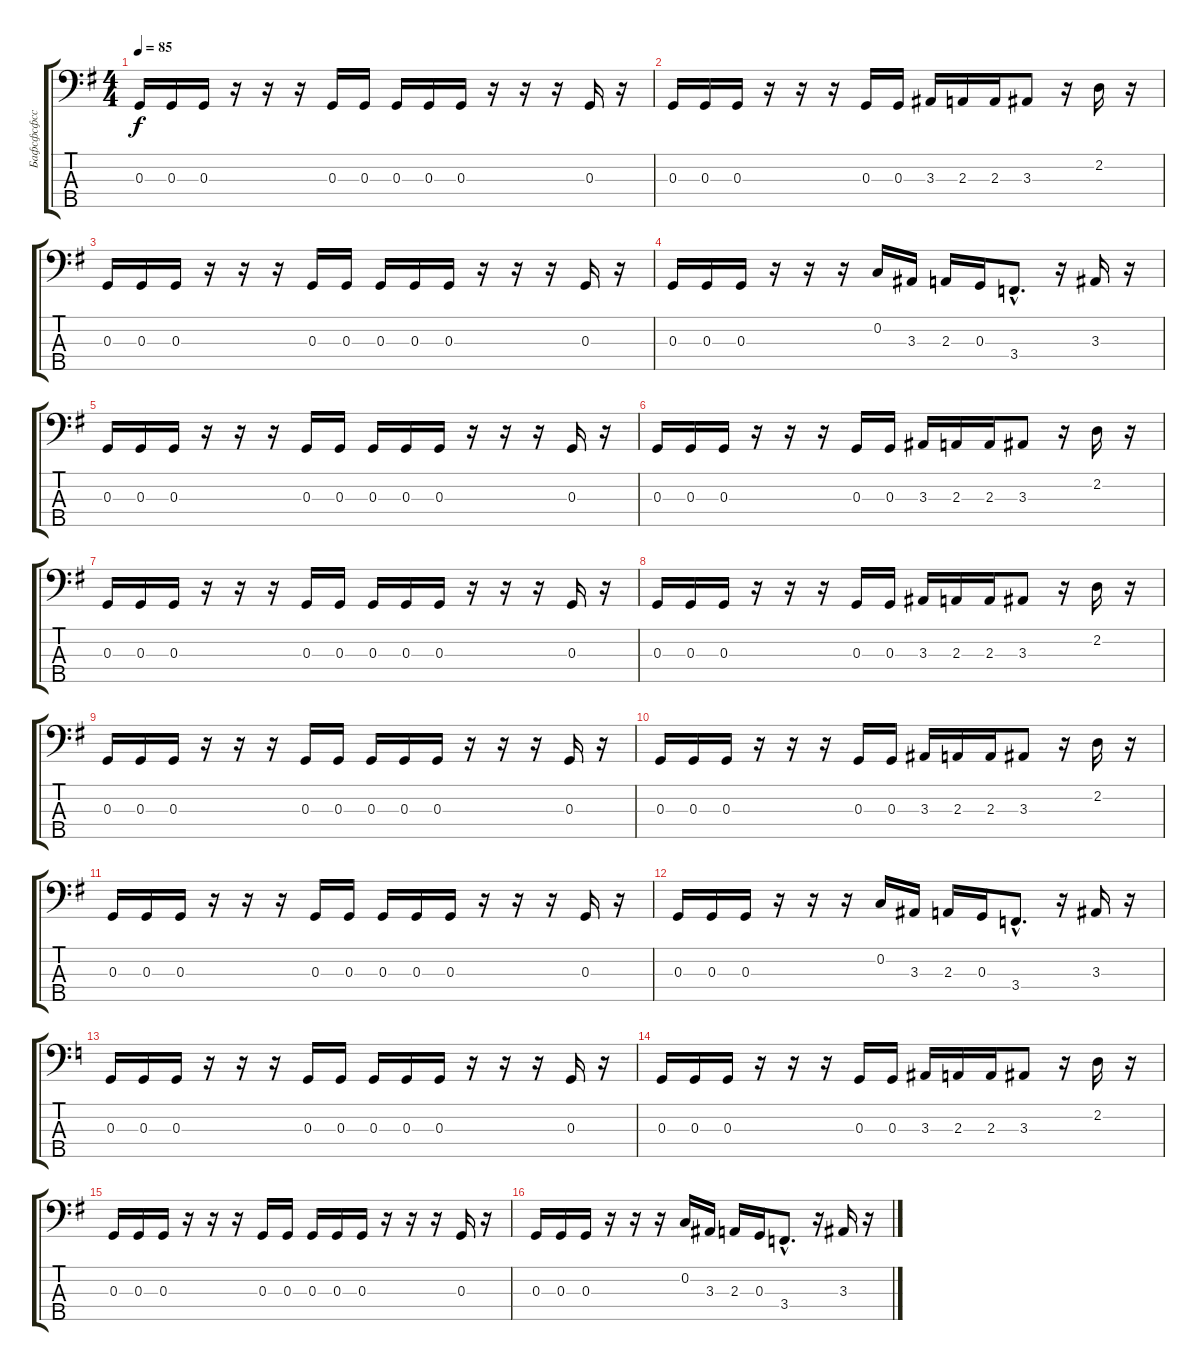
\track ("Бафсфсфсс :)" "Бафсфсфсс ") {instrument electricbasspick}
\staff {score tabs}
\tuning (F2 C2 G1 D1 A0) {hide}
\ts (4 4)
\tempo 85
\clef f4
\ks eminor
0.3.16{dy f} 0.3.16 0.3.16 r.16 r.16 r.16 0.3.16 0.3.16 0.3.16 0.3.16 0.3.16 r.16 r.16 r.16 0.3.16 r.16 |
0.3.16 0.3.16 0.3.16 r.16 r.16 r.16 0.3.16 0.3.16 3.3.16 2.3.16 2.3.16 3.3.8 r.16 2.2.16 r.16 |
0.3.16 0.3.16 0.3.16 r.16 r.16 r.16 0.3.16 0.3.16 0.3.16 0.3.16 0.3.16 r.16 r.16 r.16 0.3.16 r.16 |
0.3.16 0.3.16 0.3.16 r.16 r.16 r.16 0.2.16 3.3.16 2.3.16 0.3.16 3.4{hac}.8{d} r.16 3.3.16 r.16 |
0.3.16 0.3.16 0.3.16 r.16 r.16 r.16 0.3.16 0.3.16 0.3.16 0.3.16 0.3.16 r.16 r.16 r.16 0.3.16 r.16 |
0.3.16 0.3.16 0.3.16 r.16 r.16 r.16 0.3.16 0.3.16 3.3.16 2.3.16 2.3.16 3.3.8 r.16 2.2.16 r.16 |
0.3.16 0.3.16 0.3.16 r.16 r.16 r.16 0.3.16 0.3.16 0.3.16 0.3.16 0.3.16 r.16 r.16 r.16 0.3.16 r.16 |
0.3.16 0.3.16 0.3.16 r.16 r.16 r.16 0.3.16 0.3.16 3.3.16 2.3.16 2.3.16 3.3.8 r.16 2.2.16 r.16 |
0.3.16 0.3.16 0.3.16 r.16 r.16 r.16 0.3.16 0.3.16 0.3.16 0.3.16 0.3.16 r.16 r.16 r.16 0.3.16 r.16 |
0.3.16 0.3.16 0.3.16 r.16 r.16 r.16 0.3.16 0.3.16 3.3.16 2.3.16 2.3.16 3.3.8 r.16 2.2.16 r.16 |
0.3.16 0.3.16 0.3.16 r.16 r.16 r.16 0.3.16 0.3.16 0.3.16 0.3.16 0.3.16 r.16 r.16 r.16 0.3.16 r.16 |
0.3.16 0.3.16 0.3.16 r.16 r.16 r.16 0.2.16 3.3.16 2.3.16 0.3.16 3.4{hac}.8{d} r.16 3.3.16 r.16 |
\ks c
0.3.16 0.3.16 0.3.16 r.16 r.16 r.16 0.3.16 0.3.16 0.3.16 0.3.16 0.3.16 r.16 r.16 r.16 0.3.16 r.16 |
0.3.16 0.3.16 0.3.16 r.16 r.16 r.16 0.3.16 0.3.16 3.3.16 2.3.16 2.3.16 3.3.8 r.16 2.2.16 r.16 |
\ks eminor
0.3.16 0.3.16 0.3.16 r.16 r.16 r.16 0.3.16 0.3.16 0.3.16 0.3.16 0.3.16 r.16 r.16 r.16 0.3.16 r.16 |
0.3.16 0.3.16 0.3.16 r.16 r.16 r.16 0.2.16 3.3.16 2.3.16 0.3.16 3.4{hac}.8{d} r.16 3.3.16 r.16
